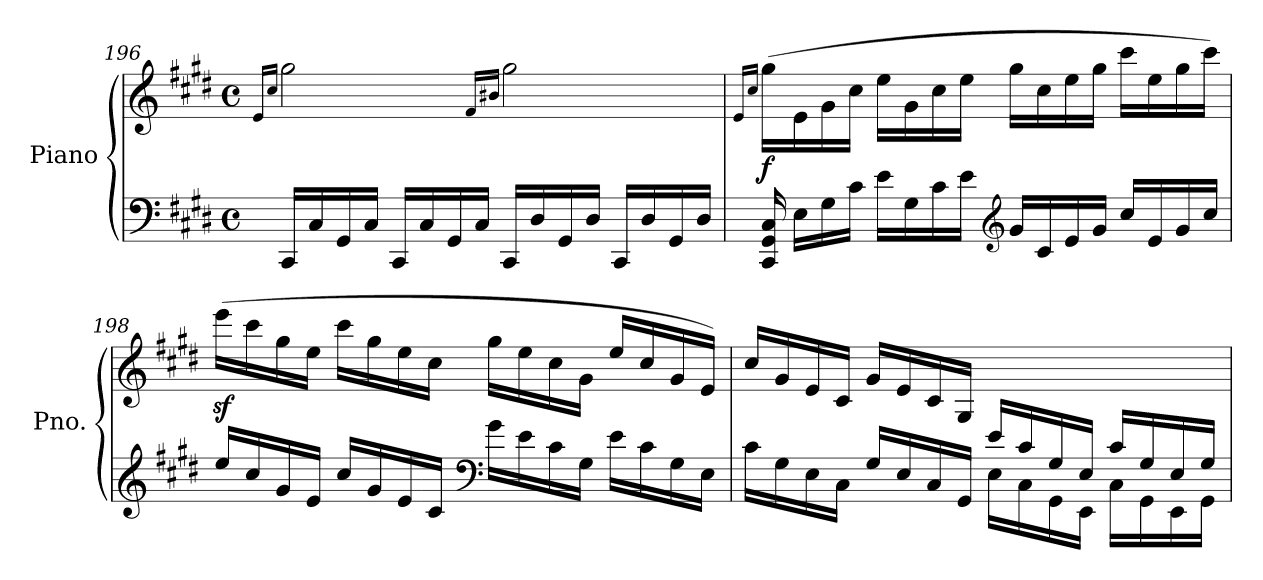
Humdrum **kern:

**kern	**kern	**dynam
*part1	*part1	*part1
*staff2	*staff1	*staff1/2
*I"Piano	*	*
*I'Pno.	*	*
*clefF4	*clefG2	*
*k[f#c#g#d#]	*k[f#c#g#d#]	*
*M4/4	*M4/4	*
*met(c)	*met(c)	*
=196	=196	=196
.	16qe/LL	.
.	16qcc#/JJ	.
16CC#/LL	2gg#\	.
16C#/	.	.
16GG#/	.	.
16C#/JJ	.	.
16CC#/LL	.	.
16C#/	.	.
16GG#/	.	.
16C#/JJ	.	.
.	16qf#/LL	.
.	16qb#X/JJ	.
16CC#/LL	2gg#\	.
16D#/	.	.
16GG#/	.	.
16D#/JJ	.	.
16CC#/LL	.	.
16D#/	.	.
16GG#/	.	.
16D#/JJ	.	.
!!LO:LB:g=z
=197	=197	=197
.	16qe/LL	.
.	16qcc#/JJ	.
!	!	!LO:DY:b
16CC#/ 16GG#/ 16C#/	(>16gg#\LL	f
16E\LL	16e\	.
16G#\	16g#\	.
16c#\JJ	16cc#\JJ	.
16e\LL	16ee\LL	.
16G#\	16g#\	.
16c#\	16cc#\	.
16e\JJ	16ee\JJ	.
*clefG2	*	*
16g#/LL	16gg#\LL	.
16c#/	16cc#\	.
16e/	16ee\	.
16g#/JJ	16gg#\JJ	.
16cc#/LL	16ccc#\LL	.
16e/	16ee\	.
16g#/	16gg#\	.
16cc#/JJ	16ccc#\JJ)	.
=198	=198	=198
16ee/LL	(>16eeez<\LL	.
16cc#/	16ccc#\	.
16g#/	16gg#\	.
16e/JJ	16ee\JJ	.
16cc#/LL	16ccc#\LL	.
16g#/	16gg#\	.
16e/	16ee\	.
16c#/JJ	16cc#\JJ	.
*clefF4	*	*
16g#\LL	16gg#\LL	.
16e\	16ee\	.
16c#\	16cc#\	.
16G#\JJ	16g#\JJ	.
16e\LL	16ee/LL	.
16c#\	16cc#/	.
16G#\	16g#/	.
16E\JJ	16e/JJ)	.
=199	=199	=199
*^	*	*
2ryy	16c#\LL	(<16cc#/LL	.
.	16G#\	16g#/	.
.	16E\	16e/	.
.	16C#\JJ	16c#/JJ	.
.	16G#/LL	16g#/LL	.
.	16E/	16e/	.
.	16C#/	16c#/	.
.	16GG#/JJ	16G#/JJ	.
16e/LL	16E\LL	2ryy	.
16c#/	16C#\	.	.
16G#/	16GG#\	.	.
16E/JJ	16EE\JJ	.	.
16c#/LL	16C#\LL	.	.
16G#/	16GG#\	.	.
16E/	16EE\	.	.
16G#/JJ)	16GG#\JJ	.	.
*v	*v	*	*
=	=	=
*-	*-	*-
